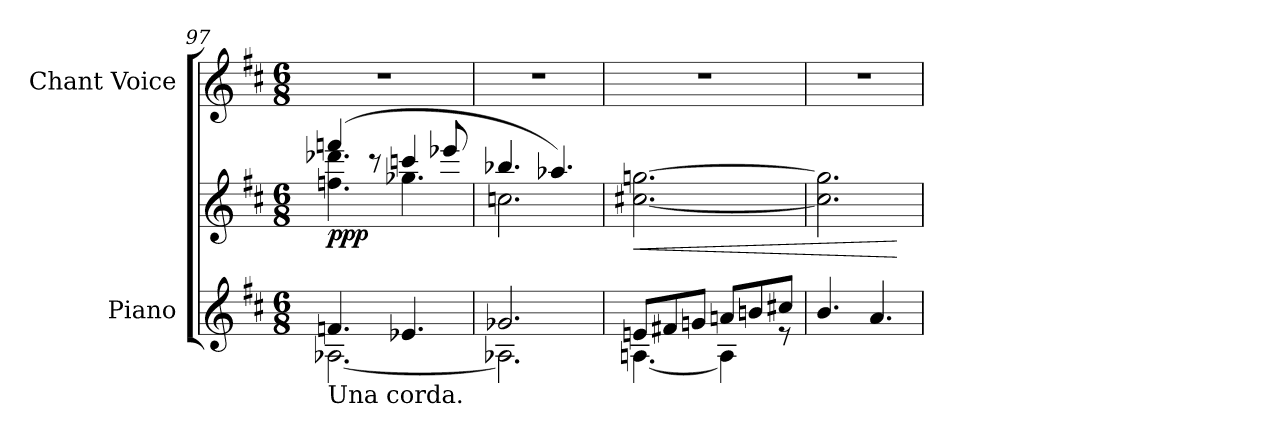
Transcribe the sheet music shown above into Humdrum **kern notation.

**kern	**kern	**dynam	**kern
*part2	*part2	*part2	*part1
*staff3	*staff2	*staff2/3	*staff1
*I"Piano	*	*	*I"Chant Voice
*I'Pno	*	*	*
*clefG2	*clefG2	*	*clefG2
*k[f#c#]	*k[f#c#]	*	*k[f#c#]
*M6/8	*M6/8	*	*M6/8
=97	=97	=97	=97
*^	*^	*	*
!LO:TX:b:t=Una corda.	!	!	!	!	!
!	!	!	!	!LO:DY:b	!
4.fn/	[2.A-X\	(>4fffn/	4.ffn\ 4.ddd-X\	ppp	2.r
.	.	8rccc	.	.	.
4.e-X/	.	4cccn/	4.gg-X\	.	.
.	.	8eee-X/	.	.	.
=98	=98	=98	=98	=98	=98
2.g-X/	2.A-X\]	4.bb-X/	2.ccn:\	.	2.r
.	.	4.aa-X/)	.	.	.
*	*	*v	*v	*	*
=99	=99	=99	=99	=99
!	!	!	!LO:HP:b	!
8en/L	[4.An:\	[2.cc#X\ [2.ggn\	<	2.r
8f#X/	.	.	.	.
8gn/J	.	.	.	.
8an/L	4A\]	.	.	.
8bn/	.	.	.	.
8cc#X/J	8re	.	.	.
*v	*v	*	*	*
!!LO:LB:g=z
=100	=100	=100	=100
4.b/	2.cc#\] 2.gg\]	.	2.r
4.a/	.	.	.
.	.	[	.
=	=	=	=
*-	*-	*-	*-
